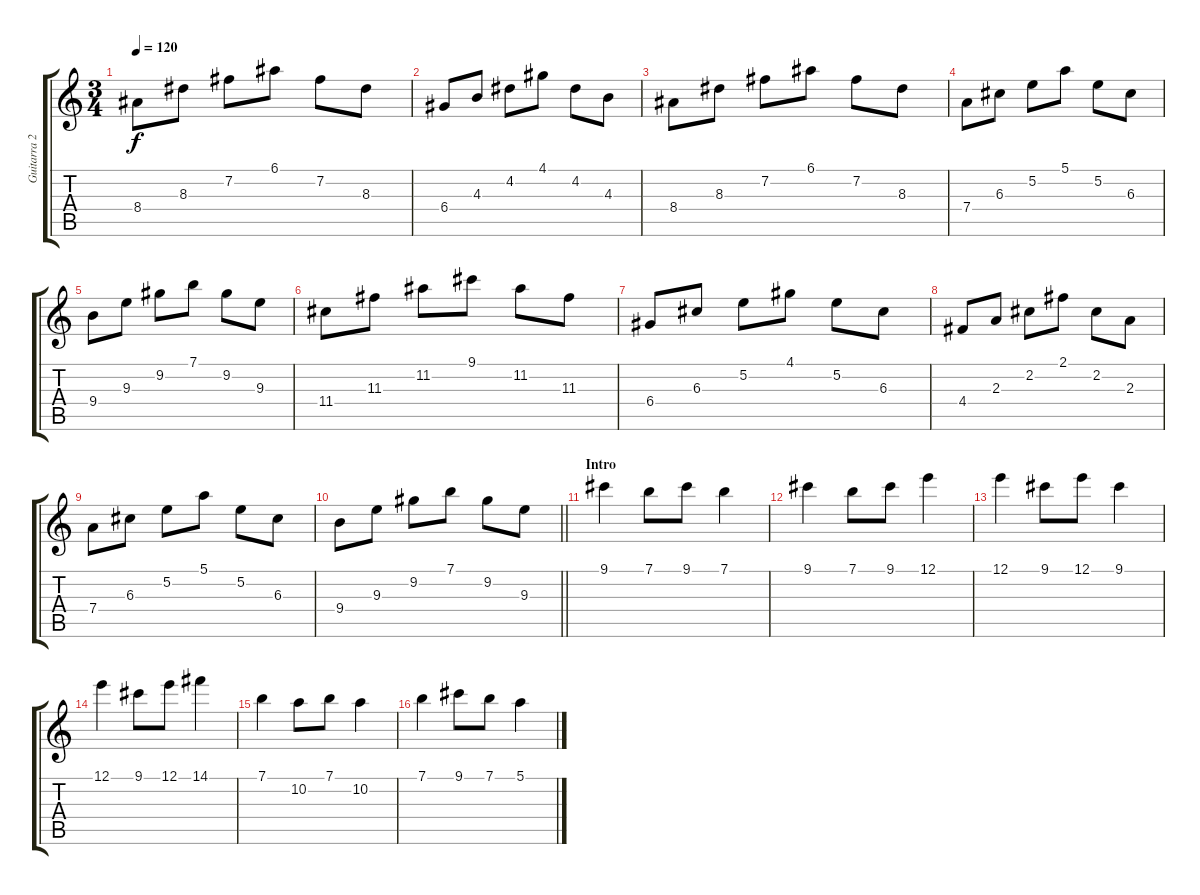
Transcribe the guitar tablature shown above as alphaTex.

\track ("Guitarra 2" "Guitarra 2") {instrument overdrivenguitar}
\staff {score tabs}
\tuning (E4 B3 G3 D3 A2 E2) {hide}
\ts (3 4)
\tempo 120
\clef g2
\ks c
8.4.8{dy f} 8.3.8 7.2.8 6.1.8 7.2.8 8.3.8 |
6.4.8 4.3.8 4.2.8 4.1.8 4.2.8 4.3.8 |
8.4.8 8.3.8 7.2.8 6.1.8 7.2.8 8.3.8 |
7.4.8 6.3.8 5.2.8 5.1.8 5.2.8 6.3.8 |
9.4.8 9.3.8 9.2.8 7.1.8 9.2.8 9.3.8 |
11.4.8 11.3.8 11.2.8 9.1.8 11.2.8 11.3.8 |
6.4.8 6.3.8 5.2.8 4.1.8 5.2.8 6.3.8 |
4.4.8{volume 11 instrument electricguitarclean} 2.3.8 2.2.8 2.1.8 2.2.8 2.3.8 |
7.4.8 6.3.8 5.2.8 5.1.8 5.2.8 6.3.8 |
\barLineRight lightlight
9.4.8 9.3.8 9.2.8 7.1.8 9.2.8 9.3.8 |
\section ("" "Intro")
9.1.4{volume 9 instrument overdrivenguitar} 7.1.8 9.1.8 7.1.4 |
9.1.4 7.1.8 9.1.8 12.1.4 |
12.1.4 9.1.8 12.1.8 9.1.4 |
12.1.4 9.1.8 12.1.8 14.1.4 |
7.1.4 10.2.8 7.1.8 10.2.4 |
7.1.4 9.1.8 7.1.8 5.1.4
